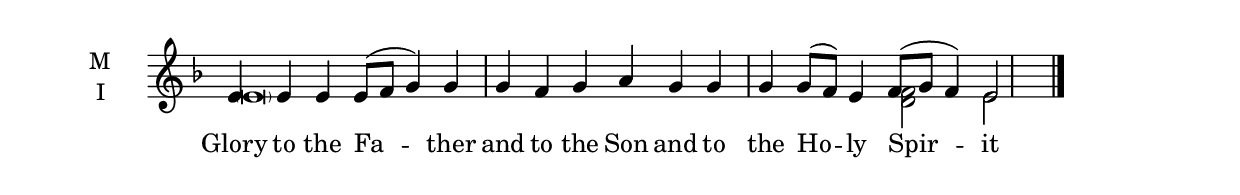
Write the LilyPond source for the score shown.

\version "2.18.2"

% Provide an easy way to group a bunch of text together on a breve
% http://lilypond.org/doc/v2.18/Documentation/notation/working-with-ancient-music_002d_002dscenarios-and-solutions
recite = \once \override LyricText.self-alignment-X = #-1


global = {
  \time 6/4 % Not used, Time_signature_engraver is removed from layout
  \key d \minor
  \set Timing.defaultBarType = "" %% Only put bar lines where I say
}

lyricText = \lyricmode         { Glory to the Fa -- ther  and to the Son and to the Ho -- ly  Spir -- it }
melody = \relative g' { \global  e4   e   e   e8( f g4) g g   f  g   a   g   g  g   g8( f) e4 f8( g f4) e2  \bar "|." }
ison   = \relative c' { \global  \parenthesize e\breve                    s1. s4              <d f>2   e2 }

\score {
  \new ChoirStaff <<
    \new Staff \with {
      \accidentalStyle StaffGroup.modern-voice-cautionary
      midiInstrument = "choir aahs"
      instrumentName = \markup \center-column { M I }
    } <<
      \new Voice = "melody" { \voiceOne \melody }
      \new Voice = "ison" { \voiceTwo \ison }
    >>
    \new Lyrics \with {
      \override VerticalAxisGroup #'staff-affinity = #CENTER
    } \lyricsto "melody" \lyricText

  >>
  \layout {
    \context {
      \Staff
      \remove "Time_signature_engraver"
    }
    \context {
      \Score
      \omit BarNumber
    }
  }
  \midi { \tempo 4 = 200
          \context {
            \Voice
            \remove "Dynamic_performer"
    }
  }
}
